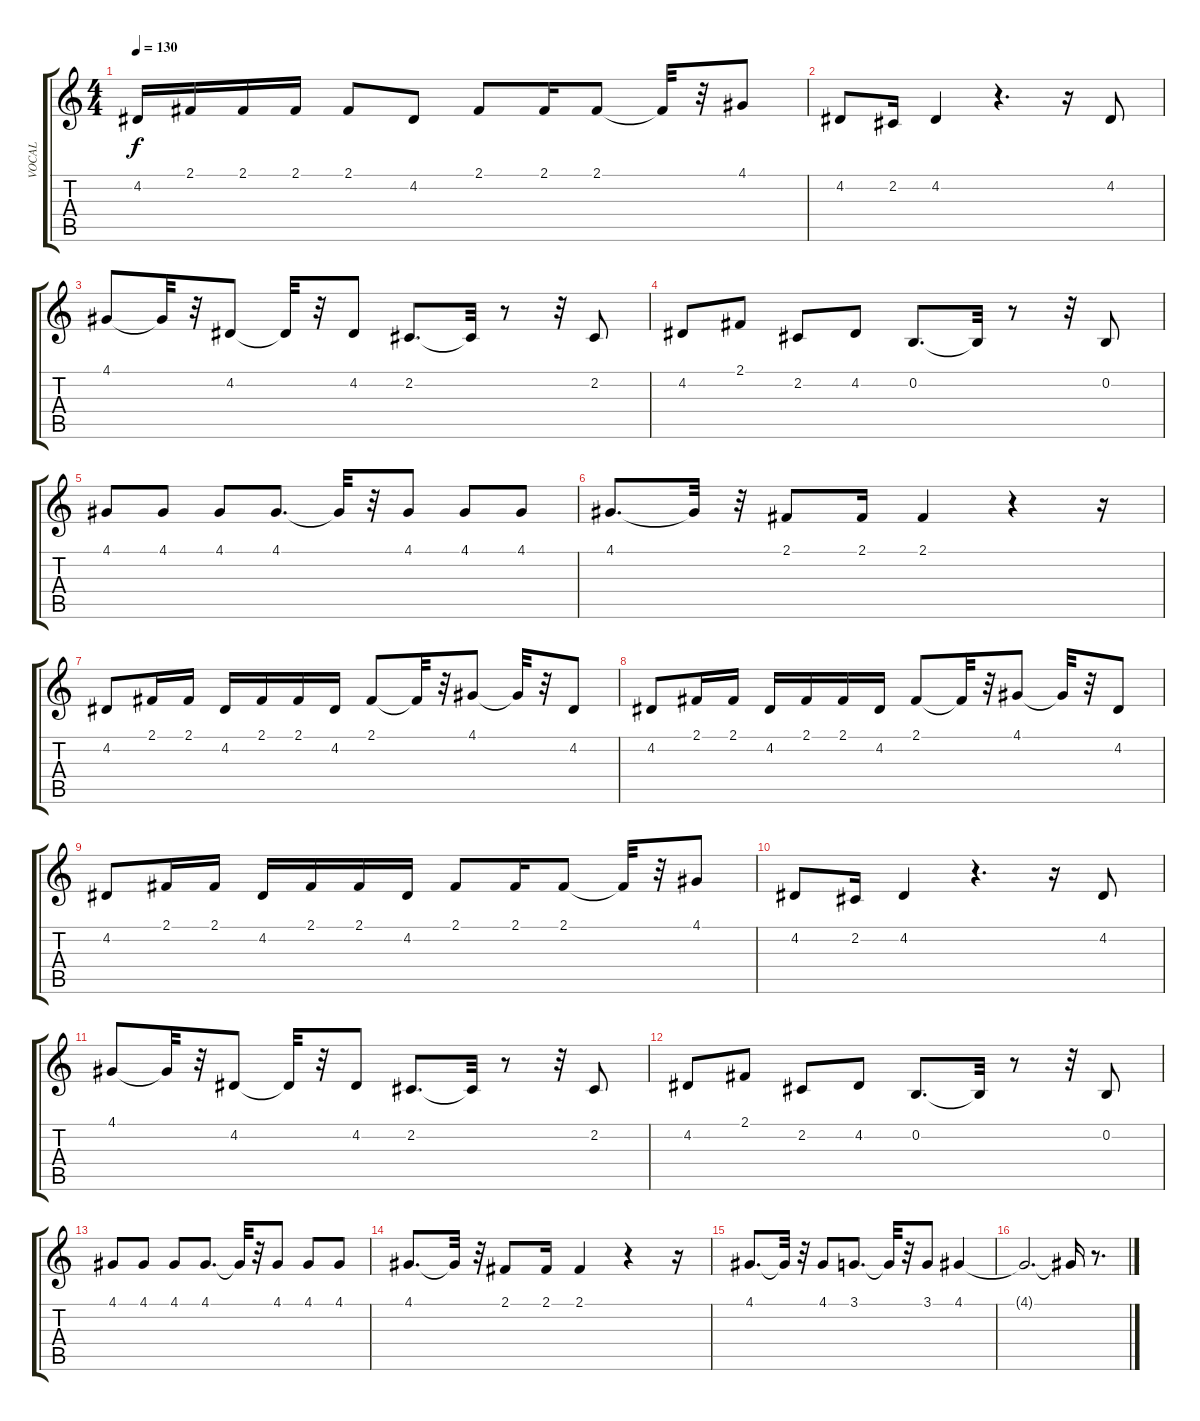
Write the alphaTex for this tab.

\track ("VOCAL" "VOCAL") {instrument synthvoice}
\staff {score tabs}
\tuning (E4 B3 G3 D3 A2 E2) {hide}
\ts (4 4)
\tempo 130
\clef g2
\ks c
4.2.16{dy f} 2.1.16 2.1.16 2.1.16 2.1.8 4.2.8 2.1.8 2.1.16 2.1.8 2.1{t}.32 r.32 4.1.8 |
4.2.8 2.2.16 4.2.4 r.4{d} r.16 4.2.8 |
4.1.8 4.1{t}.32 r.32 4.2.8 4.2{t}.32 r.32 4.2.8 2.2.8{d} 2.2{t}.32 r.8 r.32 2.2.8 |
4.2.8 2.1.8 2.2.8 4.2.8 0.2.8{d} 0.2{t}.32 r.8 r.32 0.2.8 |
4.1.8 4.1.8 4.1.8 4.1.8{d} 4.1{t}.32 r.32 4.1.8 4.1.8 4.1.8 |
4.1.8{d} 4.1{t}.32 r.32 2.1.8 2.1.16 2.1.4 r.4 r.16 |
4.2.8 2.1.16 2.1.16 4.2.16 2.1.16 2.1.16 4.2.16 2.1.8 2.1{t}.32 r.32 4.1.8 4.1{t}.32 r.32 4.2.8 |
4.2.8 2.1.16 2.1.16 4.2.16 2.1.16 2.1.16 4.2.16 2.1.8 2.1{t}.32 r.32 4.1.8 4.1{t}.32 r.32 4.2.8 |
4.2.8 2.1.16 2.1.16 4.2.16 2.1.16 2.1.16 4.2.16 2.1.8 2.1.16 2.1.8 2.1{t}.32 r.32 4.1.8 |
4.2.8 2.2.16 4.2.4 r.4{d} r.16 4.2.8 |
4.1.8 4.1{t}.32 r.32 4.2.8 4.2{t}.32 r.32 4.2.8 2.2.8{d} 2.2{t}.32 r.8 r.32 2.2.8 |
4.2.8 2.1.8 2.2.8 4.2.8 0.2.8{d} 0.2{t}.32 r.8 r.32 0.2.8 |
4.1.8 4.1.8 4.1.8 4.1.8{d} 4.1{t}.32 r.32 4.1.8 4.1.8 4.1.8 |
4.1.8{d} 4.1{t}.32 r.32 2.1.8 2.1.16 2.1.4 r.4 r.16 |
4.1.8{d} 4.1{t}.32 r.32 4.1.8 3.1.8{d} 3.1{t}.32 r.32 3.1.8 4.1.4 |
4.1{t}.2{d} 4.1{t}.16 r.8{d}
